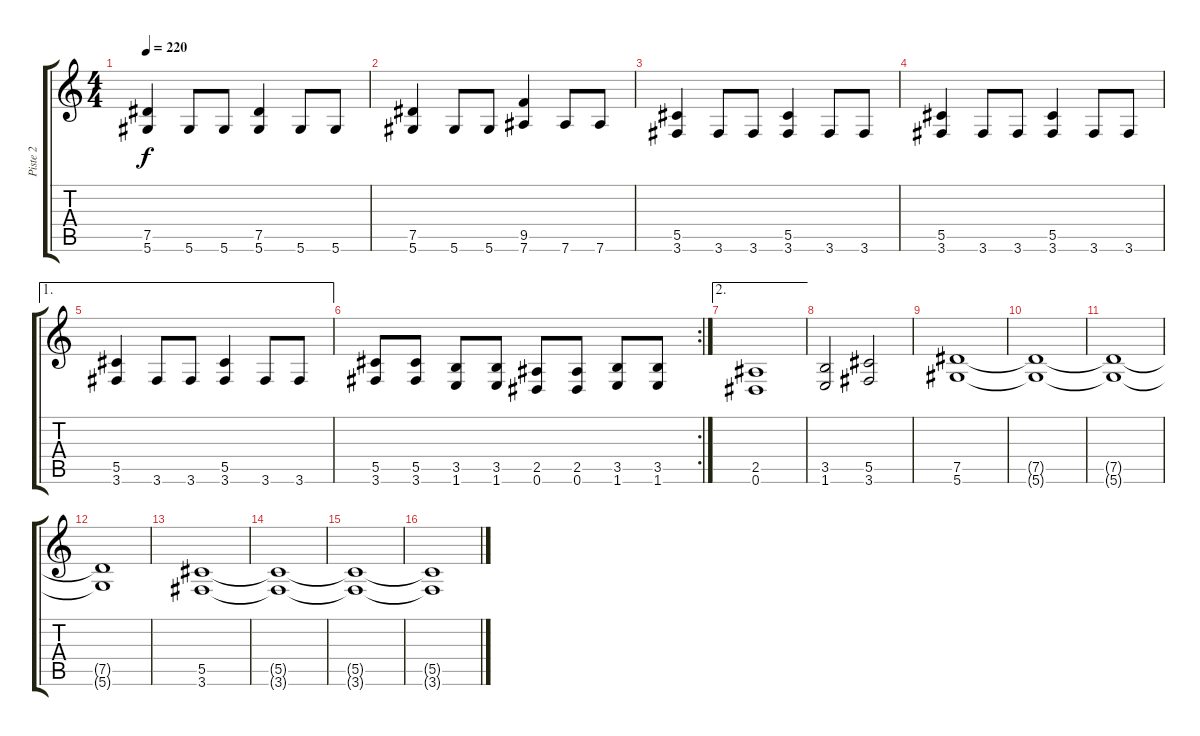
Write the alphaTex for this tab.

\track ("Piste 2" "Piste 2") {instrument distortionguitar}
\staff {score tabs}
\tuning (Eb4 Bb3 Gb3 Db3 Ab2 Eb2) {hide}
\ts (4 4)
\tempo 220
\clef g2
\ks c
(7.5 5.6).4{dy f} 5.6.8 5.6.8 (7.5 5.6).4 5.6.8 5.6.8 |
(7.5 5.6).4 5.6.8 5.6.8 (9.5 7.6).4 7.6.8 7.6.8 |
(5.5 3.6).4 3.6.8 3.6.8 (5.5 3.6).4 3.6.8 3.6.8 |
(5.5 3.6).4 3.6.8 3.6.8 (5.5 3.6).4 3.6.8 3.6.8 |
\ae 1
(5.5 3.6).4 3.6.8 3.6.8 (5.5 3.6).4 3.6.8 3.6.8 |
\rc 2
(5.5 3.6).8 (5.5 3.6).8 (3.5 1.6).8 (3.5 1.6).8 (2.5 0.6).8 (2.5 0.6).8 (3.5 1.6).8 (3.5 1.6).8 |
\ae 2
(2.5 0.6).1 |
(3.5 1.6).2 (5.5 3.6).2 |
(7.5 5.6).1 |
(7.5{t} 5.6{t}).1 |
(7.5{t} 5.6{t}).1 |
(7.5{t} 5.6{t}).1 |
(5.5 3.6).1 |
(5.5{t} 3.6{t}).1 |
(5.5{t} 3.6{t}).1 |
(5.5{t} 3.6{t}).1
